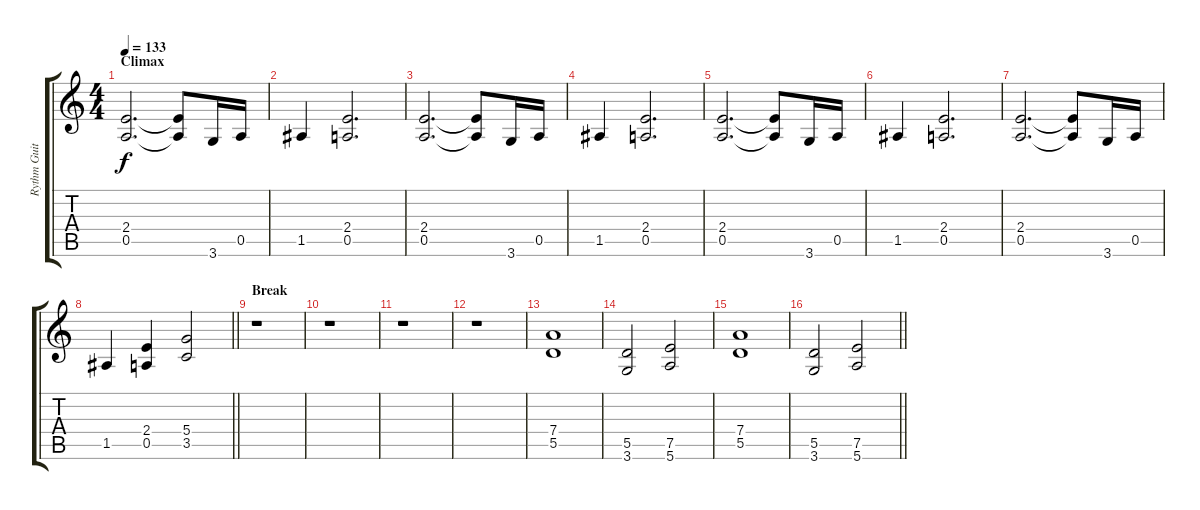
\track ("Rythm Guitar" "Rythm Guit") {instrument distortionguitar}
\staff {score tabs}
\tuning (E4 B3 G3 D3 A2 E2) {hide}
\ts (4 4)
\section ("" "Climax")
\tempo 133
\clef g2
\ks c
(2.4 0.5).2{d dy f} (2.4{t} 0.5{t}).8 3.6.16 0.5.16 |
1.5.4 (2.4 0.5).2{d} |
(2.4 0.5).2{d} (2.4{t} 0.5{t}).8 3.6.16 0.5.16 |
1.5.4 (2.4 0.5).2{d} |
(2.4 0.5).2{d} (2.4{t} 0.5{t}).8 3.6.16 0.5.16 |
1.5.4 (2.4 0.5).2{d} |
(2.4 0.5).2{d} (2.4{t} 0.5{t}).8 3.6.16 0.5.16 |
\barLineRight lightlight
1.5.4 (2.4 0.5).4 (5.4 3.5).2 |
\section ("" "Break")
r.1 |
r.1 |
r.1 |
r.1 |
(7.4 5.5).1 |
(5.5 3.6).2 (7.5 5.6).2 |
(7.4 5.5).1 |
\barLineRight lightlight
(5.5 3.6).2 (7.5 5.6).2
